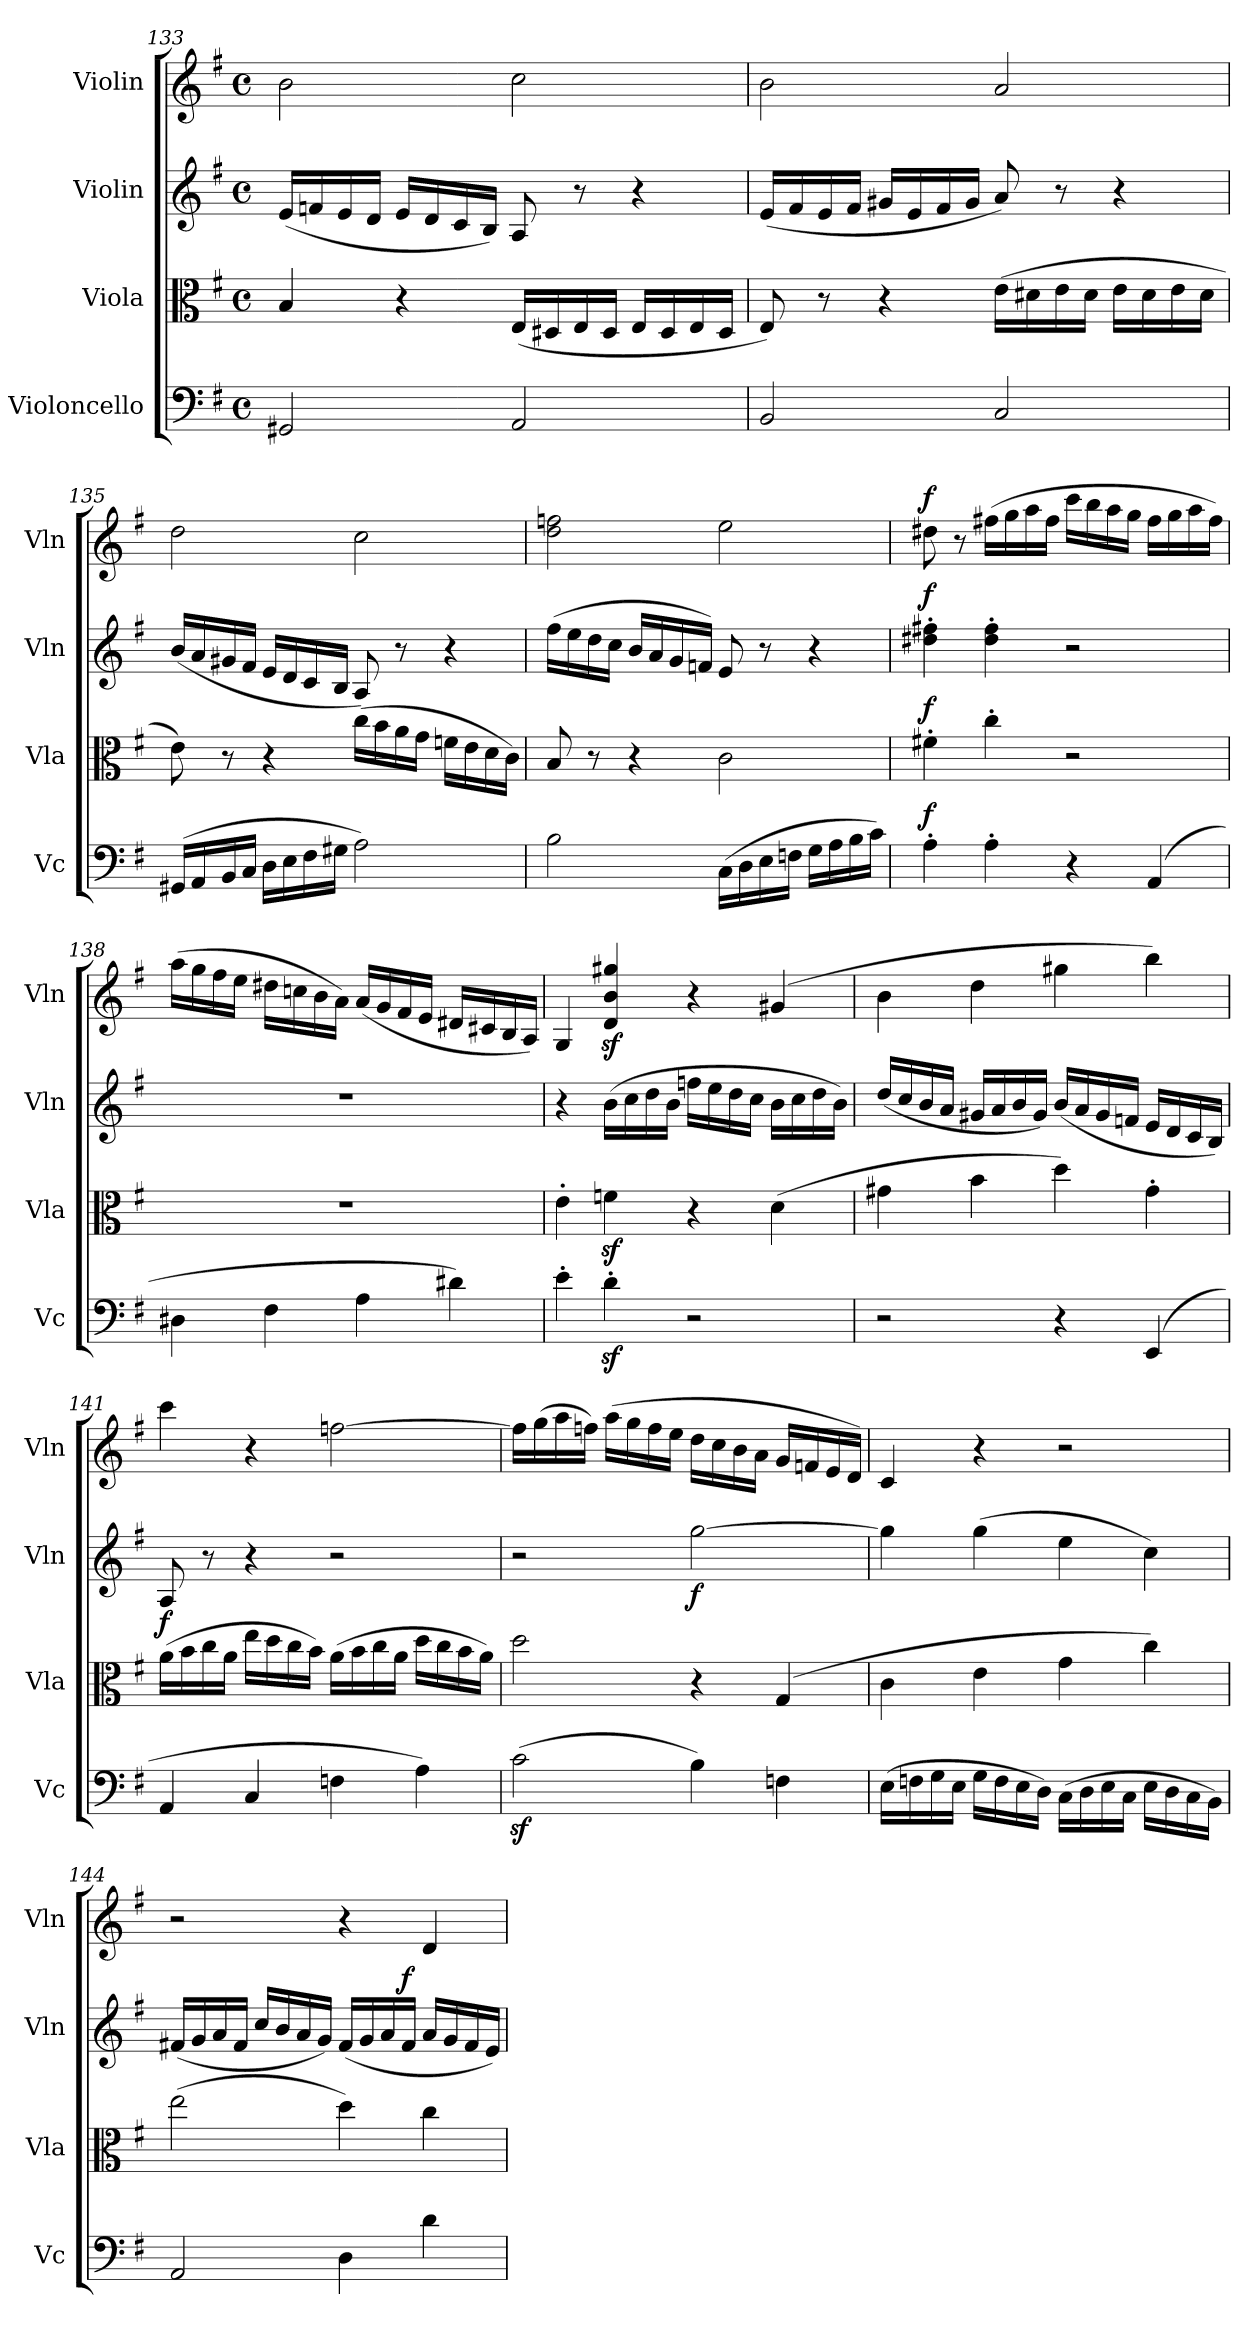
**kern	**dynam	**kern	**dynam	**kern	**dynam	**kern	**dynam
*part4	*part4	*part3	*part3	*part2	*part2	*part1	*part1
*staff4	*staff4	*staff3	*staff3	*staff2	*staff2	*staff1	*staff1
*I"Violoncello	*	*I"Viola	*	*I"Violin	*	*I"Violin	*
*I'Vc	*	*I'Vla	*	*I'Vln	*	*I'Vln	*
*clefF4	*	*clefC3	*	*clefG2	*	*clefG2	*
*k[f#]	*	*k[f#]	*	*k[f#]	*	*k[f#]	*
*M4/4	*	*M4/4	*	*M4/4	*	*M4/4	*
*met(c)	*	*met(c)	*	*met(c)	*	*met(c)	*
=133	=133	=133	=133	=133	=133	=133	=133
2GG#X/	.	4B/	.	(16e/LL	.	2b\	.
.	.	.	.	16fn/	.	.	.
.	.	.	.	16e/	.	.	.
.	.	.	.	16d/JJ	.	.	.
.	.	4r	.	16e/LL	.	.	.
.	.	.	.	16d/	.	.	.
.	.	.	.	16c/	.	.	.
.	.	.	.	16B/JJ)	.	.	.
2AA/	.	(16E/LL	.	8A/	.	2cc\	.
.	.	16D#X/	.	.	.	.	.
.	.	16E/	.	8r	.	.	.
.	.	16D#/JJ	.	.	.	.	.
.	.	16E/LL	.	4r	.	.	.
.	.	16D#/	.	.	.	.	.
.	.	16E/	.	.	.	.	.
.	.	16D#/JJ	.	.	.	.	.
!!LO:LB:g=z
=134	=134	=134	=134	=134	=134	=134	=134
2BB/	.	8E/)	.	(16e/LL	.	2b\	.
.	.	.	.	16f#/	.	.	.
.	.	8r	.	16e/	.	.	.
.	.	.	.	16f#/JJ	.	.	.
.	.	4r	.	16g#X/LL	.	.	.
.	.	.	.	16e/	.	.	.
.	.	.	.	16f#/	.	.	.
.	.	.	.	16g#/JJ	.	.	.
2C/	.	(16e\LL	.	8a/)	.	2a/	.
.	.	16d#X\	.	.	.	.	.
.	.	16e\	.	8r	.	.	.
.	.	16d#\JJ	.	.	.	.	.
.	.	16e\LL	.	4r	.	.	.
.	.	16d#\	.	.	.	.	.
.	.	16e\	.	.	.	.	.
.	.	16d#\JJ	.	.	.	.	.
=135	=135	=135	=135	=135	=135	=135	=135
(16GG#X/LL	.	8e\)	.	(16b/LL	.	2dd\	.
16AA/	.	.	.	16a/	.	.	.
16BB/	.	8r	.	16g#X/	.	.	.
16C/JJ	.	.	.	16f#/JJ	.	.	.
16D\LL	.	4r	.	16e/LL	.	.	.
16E\	.	.	.	16d/	.	.	.
16F#\	.	.	.	16c/	.	.	.
16G#X\JJ	.	.	.	16B/JJ	.	.	.
2A\)	.	(16cc\LL	.	8A/)	.	2cc\	.
.	.	16b\	.	.	.	.	.
.	.	16a\	.	8r	.	.	.
.	.	16g\JJ	.	.	.	.	.
.	.	16fn\LL	.	4r	.	.	.
.	.	16e\	.	.	.	.	.
.	.	16d\	.	.	.	.	.
.	.	16c\JJ)	.	.	.	.	.
=136	=136	=136	=136	=136	=136	=136	=136
2B\	.	8B/	.	(16ff#\LL	.	2dd\ 2ffn\	.
.	.	.	.	16ee\	.	.	.
.	.	8r	.	16dd\	.	.	.
.	.	.	.	16cc\JJ	.	.	.
.	.	4r	.	16b/LL	.	.	.
.	.	.	.	16a/	.	.	.
.	.	.	.	16g/	.	.	.
.	.	.	.	16fn/JJ)	.	.	.
(16C\LL	.	2c\	.	8e/	.	2ee\	.
16D\	.	.	.	.	.	.	.
16E\	.	.	.	8r	.	.	.
16Fn\JJ	.	.	.	.	.	.	.
16G\LL	.	.	.	4r	.	.	.
16A\	.	.	.	.	.	.	.
16B\	.	.	.	.	.	.	.
16c\JJ)	.	.	.	.	.	.	.
=137	=137	=137	=137	=137	=137	=137	=137
!	!LO:DY:a	!	!LO:DY:a	!	!LO:DY:a	!	!LO:DY:a
4A'\	f	4f#X'\	f	4dd#X\' 4ff#X\'	f	8dd#X\	f
.	.	.	.	.	.	8r	.
4A'\	.	4cc'\	.	4dd#\' 4ff#\'	.	(16ff#X\LL	.
.	.	.	.	.	.	16gg\	.
.	.	.	.	.	.	16aa\	.
.	.	.	.	.	.	16ff#\JJ	.
4r	.	2r	.	2r	.	16ccc\LL	.
.	.	.	.	.	.	16bb\	.
.	.	.	.	.	.	16aa\	.
.	.	.	.	.	.	16gg\JJ	.
(>4AA/	.	.	.	.	.	16ff#\LL	.
.	.	.	.	.	.	16gg\	.
.	.	.	.	.	.	16aa\	.
.	.	.	.	.	.	16ff#\JJ)	.
!!LO:LB:g=z
=138	=138	=138	=138	=138	=138	=138	=138
4D#X\	.	1r	.	1r	.	(16aa\LL	.
.	.	.	.	.	.	16gg\	.
.	.	.	.	.	.	16ff#\	.
.	.	.	.	.	.	16ee\JJ	.
4F#\	.	.	.	.	.	16dd#X\LL	.
.	.	.	.	.	.	16ccn\	.
.	.	.	.	.	.	16b\	.
.	.	.	.	.	.	16a\JJ)	.
4A\	.	.	.	.	.	(16a/LL	.
.	.	.	.	.	.	16g/	.
.	.	.	.	.	.	16f#/	.
.	.	.	.	.	.	16e/JJ	.
4d#X\)	.	.	.	.	.	16d#X/LL	.
.	.	.	.	.	.	16c#X/	.
.	.	.	.	.	.	16B/	.
.	.	.	.	.	.	16A/JJ)	.
=139	=139	=139	=139	=139	=139	=139	=139
4e'\	.	4e'\	.	4r	.	4G/	.
4dz<'\	.	4fnz>\	.	(16b\LL	.	4d/z> 4b/z> 4gg#X/z>	.
.	.	.	.	16cc\	.	.	.
.	.	.	.	16dd\	.	.	.
.	.	.	.	16b\JJ	.	.	.
2r	.	4r	.	16ffn\LL	.	4r	.
.	.	.	.	16ee\	.	.	.
.	.	.	.	16dd\	.	.	.
.	.	.	.	16cc\JJ	.	.	.
.	.	(4d\	.	16b\LL	.	(>4g#X/	.
.	.	.	.	16cc\	.	.	.
.	.	.	.	16dd\	.	.	.
.	.	.	.	16b\JJ)	.	.	.
=140	=140	=140	=140	=140	=140	=140	=140
2r	.	4g#X\	.	(16dd/LL	.	4b\	.
.	.	.	.	16cc/	.	.	.
.	.	.	.	16b/	.	.	.
.	.	.	.	16a/JJ	.	.	.
.	.	4b\	.	16g#X/LL	.	4dd\	.
.	.	.	.	16a/	.	.	.
.	.	.	.	16b/	.	.	.
.	.	.	.	16g#/JJ)	.	.	.
4r	.	4dd\)	.	(16b/LL	.	4gg#X\	.
.	.	.	.	16a/	.	.	.
.	.	.	.	16g#/	.	.	.
.	.	.	.	16fn/JJ	.	.	.
(>4EE/	.	4g#'\	.	16e/LL	.	4bb\)	.
.	.	.	.	16d/	.	.	.
.	.	.	.	16c/	.	.	.
.	.	.	.	16B/JJ)	.	.	.
=141	=141	=141	=141	=141	=141	=141	=141
!	!	!	!LO:DY:a	!	!	!	!
4AA/	.	(16a\LL	f	8A/	.	4ccc\	.
.	.	16b\	.	.	.	.	.
.	.	16cc\	.	8r	.	.	.
.	.	16a\JJ	.	.	.	.	.
4C/	.	16ee\LL	.	4r	.	4r	.
.	.	16dd\	.	.	.	.	.
.	.	16cc\	.	.	.	.	.
.	.	16b\JJ)	.	.	.	.	.
4Fn\	.	(16a\LL	.	2r	.	[2ffn\	.
.	.	16b\	.	.	.	.	.
.	.	16cc\	.	.	.	.	.
.	.	16a\JJ	.	.	.	.	.
4A\)	.	16dd\LL	.	.	.	.	.
.	.	16cc\	.	.	.	.	.
.	.	16b\	.	.	.	.	.
.	.	16a\JJ)	.	.	.	.	.
!!LO:LB:g=z
=142	=142	=142	=142	=142	=142	=142	=142
(2cz<\	.	2dd\	.	2r	.	16ff\LL]	.
.	.	.	.	.	.	(16gg\	.
.	.	.	.	.	.	16aa\	.
.	.	.	.	.	.	16ffn\JJ)	.
.	.	.	.	.	.	(16aa\LL	.
.	.	.	.	.	.	16gg\	.
.	.	.	.	.	.	16ff\	.
.	.	.	.	.	.	16ee\JJ	.
!	!	!	!	!	!LO:DY:b	!	!
4B\)	.	4r	.	[2gg\	f	16dd\LL	.
.	.	.	.	.	.	16cc\	.
.	.	.	.	.	.	16b\	.
.	.	.	.	.	.	16a\JJ	.
4Fn\	.	(>4G/	.	.	.	16g/LL	.
.	.	.	.	.	.	16fn/	.
.	.	.	.	.	.	16e/	.
.	.	.	.	.	.	16d/JJ)	.
=143	=143	=143	=143	=143	=143	=143	=143
(16E\LL	.	4c\	.	4gg\]	.	4c/	.
16Fn\	.	.	.	.	.	.	.
16G\	.	.	.	.	.	.	.
16E\JJ	.	.	.	.	.	.	.
16G\LL	.	4e\	.	(4gg\	.	4r	.
16F\	.	.	.	.	.	.	.
16E\	.	.	.	.	.	.	.
16D\JJ)	.	.	.	.	.	.	.
(16C\LL	.	4g\	.	4ee\	.	2r	.
16D\	.	.	.	.	.	.	.
16E\	.	.	.	.	.	.	.
16C\JJ	.	.	.	.	.	.	.
16E\LL	.	4cc\)	.	4cc\)	.	.	.
16D\	.	.	.	.	.	.	.
16C\	.	.	.	.	.	.	.
16BB\JJ)	.	.	.	.	.	.	.
=144	=144	=144	=144	=144	=144	=144	=144
2AA/	.	(2ee\	.	(16f#X/LL	.	2r	.
.	.	.	.	16g/	.	.	.
.	.	.	.	16a/	.	.	.
.	.	.	.	16f#/JJ	.	.	.
.	.	.	.	16cc/LL	.	.	.
.	.	.	.	16b/	.	.	.
.	.	.	.	16a/	.	.	.
.	.	.	.	16g/JJ)	.	.	.
4D\	.	4dd\)	.	(16f#/LL	.	4r	.
.	.	.	.	16g/	.	.	.
.	.	.	.	16a/	.	.	.
!	!	!	!	!	!LO:DY:a	!	!
.	.	.	.	16f#/JJ	f	.	.
4d\	.	4cc\	.	16a/LL	.	4d/	.
.	.	.	.	16g/	.	.	.
.	.	.	.	16f#/	.	.	.
.	.	.	.	16e/JJ)	.	.	.
=	=	=	=	=	=	=	=
*-	*-	*-	*-	*-	*-	*-	*-
